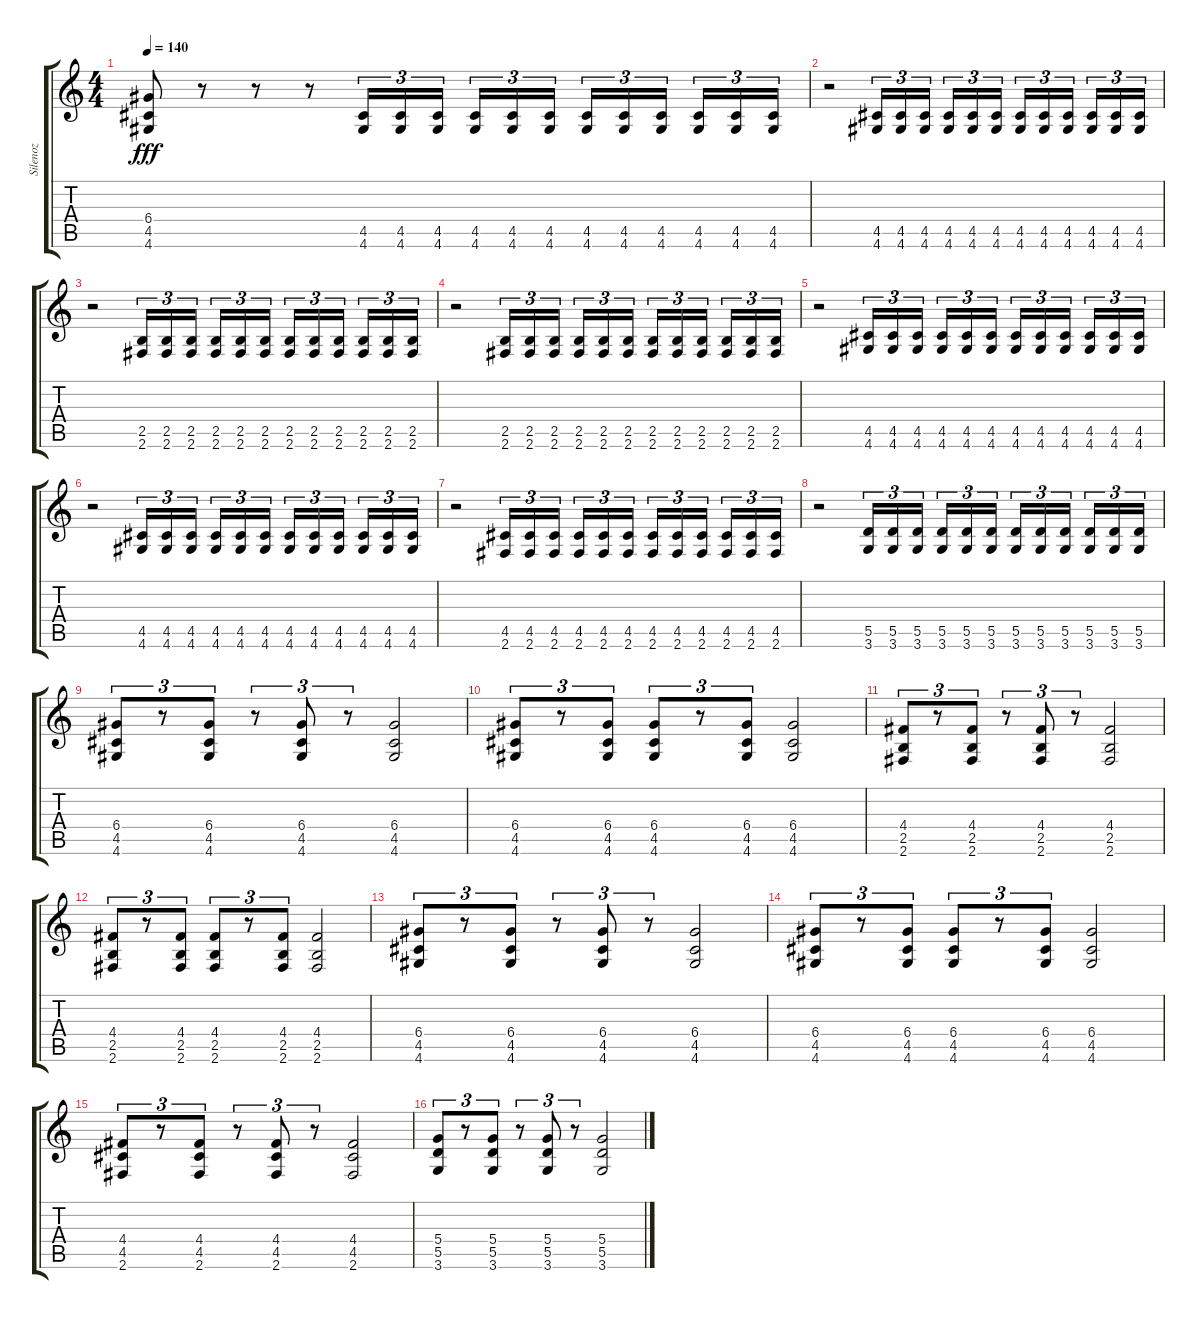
\track ("Silenoz" "Silenoz") {instrument distortionguitar}
\staff {score tabs}
\tuning (E4 B3 G3 D3 A2 E2) {hide}
\ts (4 4)
\tempo 140
\clef g2
\ks c
(6.4 4.5 4.6).8{dy fff} r.8 r.8 r.8 (4.5 4.6).16{tu (3 2)} (4.5 4.6).16{tu (3 2)} (4.5 4.6).16{tu (3 2)} (4.5 4.6).16{tu (3 2)} (4.5 4.6).16{tu (3 2)} (4.5 4.6).16{tu (3 2)} (4.5 4.6).16{tu (3 2)} (4.5 4.6).16{tu (3 2)} (4.5 4.6).16{tu (3 2)} (4.5 4.6).16{tu (3 2)} (4.5 4.6).16{tu (3 2)} (4.5 4.6).16{tu (3 2)} |
r.2 (4.5 4.6).16{tu (3 2)} (4.5 4.6).16{tu (3 2)} (4.5 4.6).16{tu (3 2)} (4.5 4.6).16{tu (3 2)} (4.5 4.6).16{tu (3 2)} (4.5 4.6).16{tu (3 2)} (4.5 4.6).16{tu (3 2)} (4.5 4.6).16{tu (3 2)} (4.5 4.6).16{tu (3 2)} (4.5 4.6).16{tu (3 2)} (4.5 4.6).16{tu (3 2)} (4.5 4.6).16{tu (3 2)} |
r.2 (2.5 2.6).16{tu (3 2)} (2.5 2.6).16{tu (3 2)} (2.5 2.6).16{tu (3 2)} (2.5 2.6).16{tu (3 2)} (2.5 2.6).16{tu (3 2)} (2.5 2.6).16{tu (3 2)} (2.5 2.6).16{tu (3 2)} (2.5 2.6).16{tu (3 2)} (2.5 2.6).16{tu (3 2)} (2.5 2.6).16{tu (3 2)} (2.5 2.6).16{tu (3 2)} (2.5 2.6).16{tu (3 2)} |
r.2 (2.5 2.6).16{tu (3 2)} (2.5 2.6).16{tu (3 2)} (2.5 2.6).16{tu (3 2)} (2.5 2.6).16{tu (3 2)} (2.5 2.6).16{tu (3 2)} (2.5 2.6).16{tu (3 2)} (2.5 2.6).16{tu (3 2)} (2.5 2.6).16{tu (3 2)} (2.5 2.6).16{tu (3 2)} (2.5 2.6).16{tu (3 2)} (2.5 2.6).16{tu (3 2)} (2.5 2.6).16{tu (3 2)} |
r.2 (4.5 4.6).16{tu (3 2)} (4.5 4.6).16{tu (3 2)} (4.5 4.6).16{tu (3 2)} (4.5 4.6).16{tu (3 2)} (4.5 4.6).16{tu (3 2)} (4.5 4.6).16{tu (3 2)} (4.5 4.6).16{tu (3 2)} (4.5 4.6).16{tu (3 2)} (4.5 4.6).16{tu (3 2)} (4.5 4.6).16{tu (3 2)} (4.5 4.6).16{tu (3 2)} (4.5 4.6).16{tu (3 2)} |
r.2 (4.5 4.6).16{tu (3 2)} (4.5 4.6).16{tu (3 2)} (4.5 4.6).16{tu (3 2)} (4.5 4.6).16{tu (3 2)} (4.5 4.6).16{tu (3 2)} (4.5 4.6).16{tu (3 2)} (4.5 4.6).16{tu (3 2)} (4.5 4.6).16{tu (3 2)} (4.5 4.6).16{tu (3 2)} (4.5 4.6).16{tu (3 2)} (4.5 4.6).16{tu (3 2)} (4.5 4.6).16{tu (3 2)} |
r.2 (4.5 2.6).16{tu (3 2)} (4.5 2.6).16{tu (3 2)} (4.5 2.6).16{tu (3 2)} (4.5 2.6).16{tu (3 2)} (4.5 2.6).16{tu (3 2)} (4.5 2.6).16{tu (3 2)} (4.5 2.6).16{tu (3 2)} (4.5 2.6).16{tu (3 2)} (4.5 2.6).16{tu (3 2)} (4.5 2.6).16{tu (3 2)} (4.5 2.6).16{tu (3 2)} (4.5 2.6).16{tu (3 2)} |
r.2 (5.5 3.6).16{tu (3 2)} (5.5 3.6).16{tu (3 2)} (5.5 3.6).16{tu (3 2)} (5.5 3.6).16{tu (3 2)} (5.5 3.6).16{tu (3 2)} (5.5 3.6).16{tu (3 2)} (5.5 3.6).16{tu (3 2)} (5.5 3.6).16{tu (3 2)} (5.5 3.6).16{tu (3 2)} (5.5 3.6).16{tu (3 2)} (5.5 3.6).16{tu (3 2)} (5.5 3.6).16{tu (3 2)} |
(6.4 4.5 4.6).8{tu (3 2)} r.8{tu (3 2)} (6.4 4.5 4.6).8{tu (3 2)} r.8{tu (3 2)} (6.4 4.5 4.6).8{tu (3 2)} r.8{tu (3 2)} (6.4 4.5 4.6).2 |
(6.4 4.5 4.6).8{tu (3 2)} r.8{tu (3 2)} (6.4 4.5 4.6).8{tu (3 2)} (6.4 4.5 4.6).8{tu (3 2)} r.8{tu (3 2)} (6.4 4.5 4.6).8{tu (3 2)} (6.4 4.5 4.6).2 |
(4.4 2.5 2.6).8{tu (3 2)} r.8{tu (3 2)} (4.4 2.5 2.6).8{tu (3 2)} r.8{tu (3 2)} (4.4 2.5 2.6).8{tu (3 2)} r.8{tu (3 2)} (4.4 2.5 2.6).2 |
(4.4 2.5 2.6).8{tu (3 2)} r.8{tu (3 2)} (4.4 2.5 2.6).8{tu (3 2)} (4.4 2.5 2.6).8{tu (3 2)} r.8{tu (3 2)} (4.4 2.5 2.6).8{tu (3 2)} (4.4 2.5 2.6).2 |
(6.4 4.5 4.6).8{tu (3 2)} r.8{tu (3 2)} (6.4 4.5 4.6).8{tu (3 2)} r.8{tu (3 2)} (6.4 4.5 4.6).8{tu (3 2)} r.8{tu (3 2)} (6.4 4.5 4.6).2 |
(6.4 4.5 4.6).8{tu (3 2)} r.8{tu (3 2)} (6.4 4.5 4.6).8{tu (3 2)} (6.4 4.5 4.6).8{tu (3 2)} r.8{tu (3 2)} (6.4 4.5 4.6).8{tu (3 2)} (6.4 4.5 4.6).2 |
(4.4 4.5 2.6).8{tu (3 2)} r.8{tu (3 2)} (4.4 4.5 2.6).8{tu (3 2)} r.8{tu (3 2)} (4.4 4.5 2.6).8{tu (3 2)} r.8{tu (3 2)} (4.4 4.5 2.6).2 |
(5.4 5.5 3.6).8{tu (3 2)} r.8{tu (3 2)} (5.4 5.5 3.6).8{tu (3 2)} r.8{tu (3 2)} (5.4 5.5 3.6).8{tu (3 2)} r.8{tu (3 2)} (5.4 5.5 3.6).2
